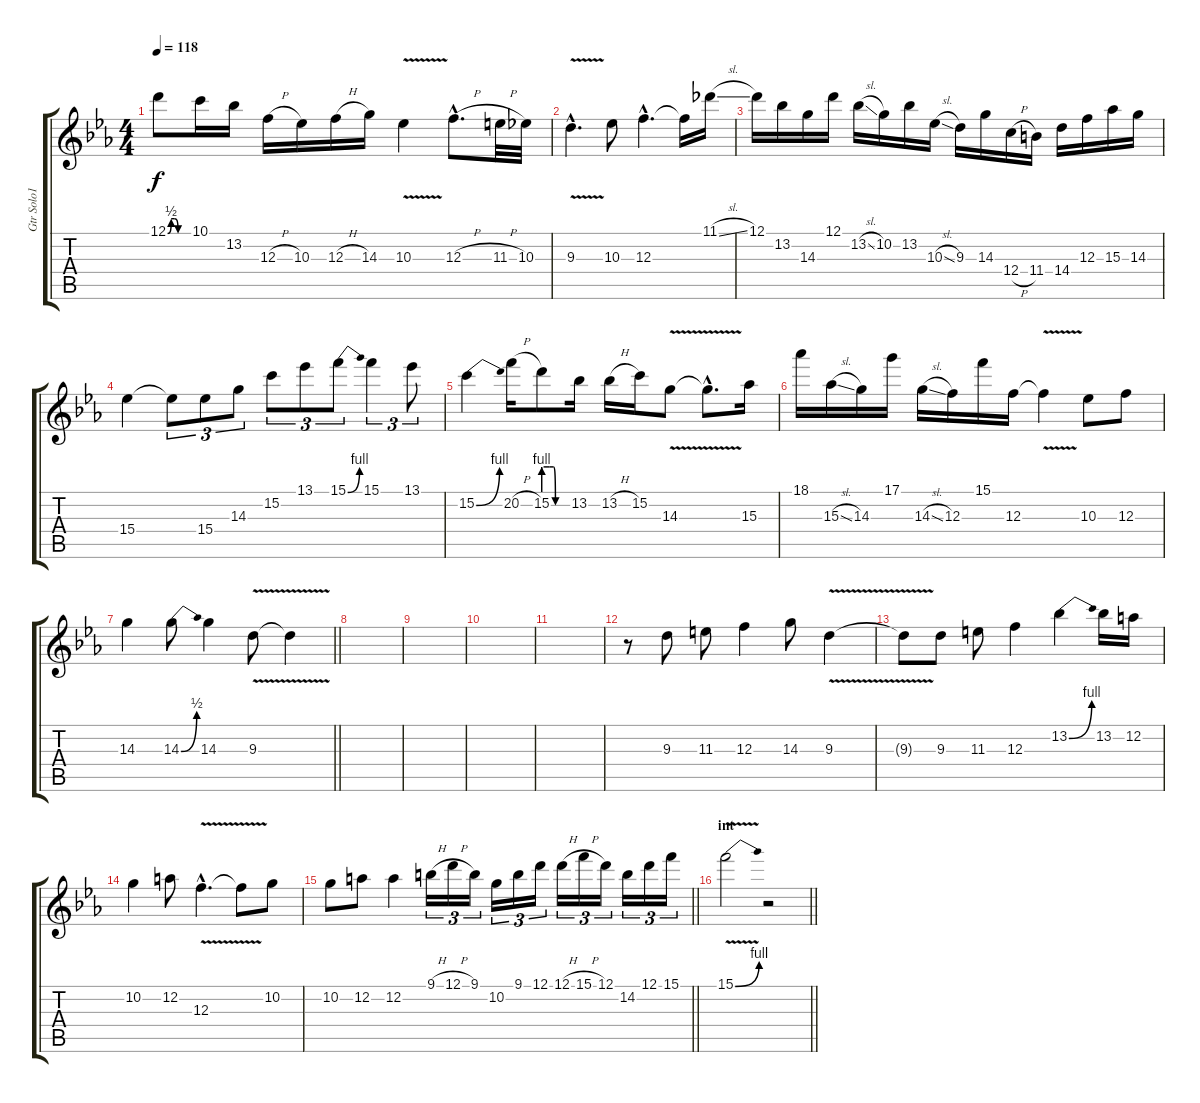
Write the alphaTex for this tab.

\track ("Gtr Solo1" "Gtr Solo1") {instrument distortionguitar}
\staff {score tabs}
\tuning (D4 A3 F3 C3 G2 D2) {hide}
\ts (4 4)
\tempo 118
\clef g2
\ks cminor
12.1{be (custom 0 0 10 2 20 2 30 0 60 0)}.8{dy f} 10.1.16 13.2.16 12.3{h}.16 10.3.16 12.3{h}.16 14.3.16 10.3{v}.4 12.3{h hac}.8{d} 11.3{h}.32 10.3.32 |
9.3{v hac}.4{d} 10.3.8 12.3{hac}.4{d} 12.3{t}.16 11.1{sl}.16 |
12.1.16 13.2.16 14.3.16 12.1.16 13.2{sl}.16 10.2.16 13.2.16 10.3{sl}.16 9.3.16 14.3.16 12.4{h}.16 11.4.16 14.4.16 12.3.16 15.3.16 14.3.16 |
15.4.4 15.4{t}.8{tu (3 2)} 15.4.8{tu (3 2)} 14.3.8{tu (3 2)} 15.2.8{tu (3 2)} 13.1.8{tu (3 2)} 15.1{be (bend 0 0 60 4)}.8{tu (3 2)} 15.1.4{tu (3 2)} 13.1.8{tu (3 2)} |
15.2{be (bend 0 0 60 4)}.4 20.2{h}.16 15.2{be (custom 0 4 15 4 25 4 30 0 60 0)}.8 13.2.16 13.2{h}.16 15.2.16 14.3{v}.8 14.3{hac t}.8{d} 15.3.16 |
18.1.16 15.3{sl}.16 14.3.16 17.1.16 14.3{sl}.16 12.3.16 15.1.16 12.3.16 12.3{v t}.4 10.3.8 12.3.8 |
\barLineRight lightlight
14.3.4 14.3{be (bend 0 0 60 2)}.8 14.3.4 9.3{v}.8 9.3{t}.4 |
|
|
|
|
r.8 9.3.8 11.3.8 12.3.4 14.3.8 9.3{v}.4 |
9.3{t}.8 9.3.8 11.3.8 12.3.4 13.2{be (bend 0 0 60 4)}.4 13.2.16 12.2.16 |
10.2.4 12.2.8 12.3{v hac}.4{d} 12.3{t}.8 10.2.8 |
\barLineRight lightlight
10.2.8 12.2.8 12.2.4 9.1{h}.16{tu (3 2)} 12.1{h}.16{tu (3 2)} 9.1.16{tu (3 2)} 10.2.16{tu (3 2)} 9.1.16{tu (3 2)} 12.1.16{tu (3 2)} 12.1{h}.16{tu (3 2)} 15.1{h}.16{tu (3 2)} 12.1.16{tu (3 2)} 14.2.16{tu (3 2)} 12.1.16{tu (3 2)} 15.1.16{tu (3 2)} |
\section ("" "int")
\barLineRight lightlight
15.1{be (bend 0 0 60 4) v}.2 r.2
